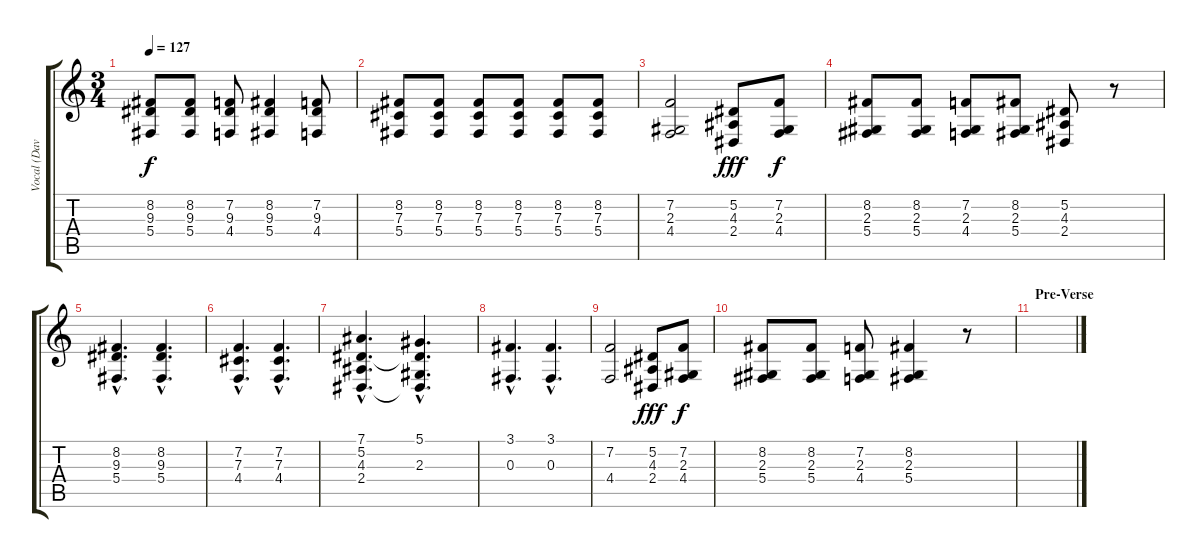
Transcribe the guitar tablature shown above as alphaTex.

\track ("Vocal (Davey Havok)" "Vocal (Dav") {instrument synthvoice}
\staff {score tabs}
\tuning (Eb4 Bb3 Gb3 Db3 Ab2 Eb2) {hide}
\ts (3 4)
\tempo 127
\clef g2
\ks c
(8.2 9.3 5.4).8{dy f} (8.2 9.3 5.4).8 (7.2 9.3 4.4).8 (8.2 9.3 5.4).4 (7.2 9.3 4.4).8 |
(8.2 7.3 5.4).8 (8.2 7.3 5.4).8 (8.2 7.3 5.4).8 (8.2 7.3 5.4).8 (8.2 7.3 5.4).8 (8.2 7.3 5.4).8 |
(7.2 2.3 4.4).2 (5.2 4.3 2.4).8{dy fff} (7.2 2.3 4.4).8{dy f} |
(8.2 2.3 5.4).8 (8.2 2.3 5.4).8 (7.2 2.3 4.4).8 (8.2 2.3 5.4).8 (5.2 4.3 2.4).8 r.8 |
(8.2{hac} 9.3{hac} 5.4{hac}).4{d} (8.2{hac} 9.3{hac} 5.4{hac}).4{d} |
(7.2{hac} 7.3{hac} 4.4{hac}).4{d} (7.2{hac} 7.3{hac} 4.4{hac}).4{d} |
(7.1{hac} 5.2{hac} 4.3{hac} 2.4{hac}).4{d} (5.1{hac} 5.2{hac t} 2.3{hac} 2.4{hac t}).4{d} |
(3.1{hac} 0.3{hac}).4{d} (3.1{hac} 0.3{hac}).4{d} |
(7.2 4.4).2 (5.2 4.3 2.4).8{dy fff} (7.2 2.3 4.4).8{dy f} |
(8.2 2.3 5.4).8 (8.2 2.3 5.4).8 (7.2 2.3 4.4).8 (8.2 2.3 5.4).4 r.8 |
\section ("" "Pre-Verse")
